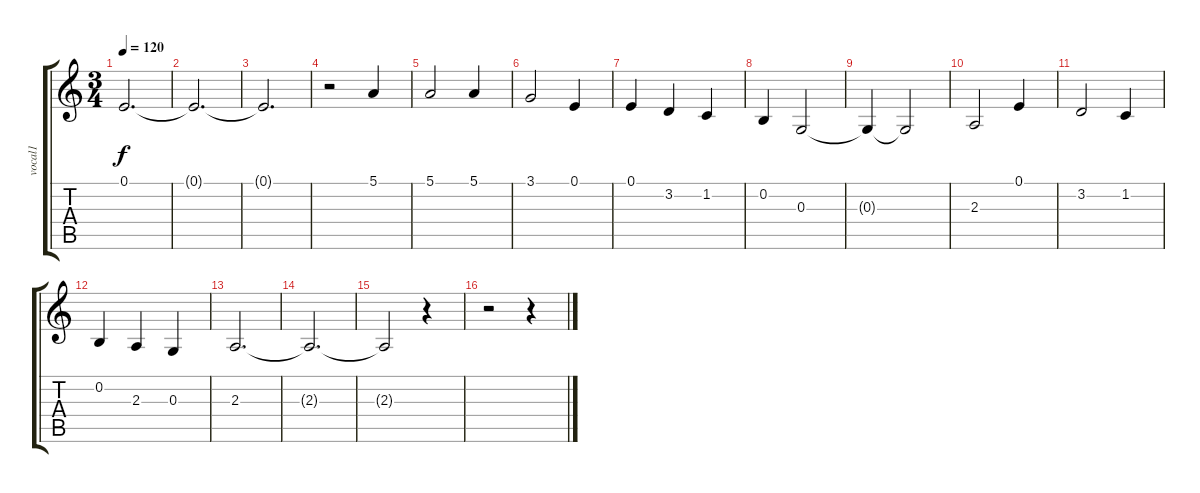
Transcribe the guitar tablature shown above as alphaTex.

\track ("vocal1" "vocal1") {instrument voiceoohs}
\staff {score tabs}
\tuning (E4 B3 G3 D3 A2 E2) {hide}
\ts (3 4)
\tempo 120
\clef g2
\ks c
0.1.2{d dy f} |
0.1{t}.2{d} |
0.1{t}.2{d} |
r.2 5.1.4 |
5.1.2 5.1.4 |
3.1.2 0.1.4 |
0.1.4 3.2.4 1.2.4 |
0.2.4 0.3.2 |
0.3{t}.4 0.3{t}.2 |
2.3.2 0.1.4 |
3.2.2 1.2.4 |
0.2.4 2.3.4 0.3.4 |
2.3.2{d} |
2.3{t}.2{d} |
2.3{t}.2 r.4 |
r.2 r.4
